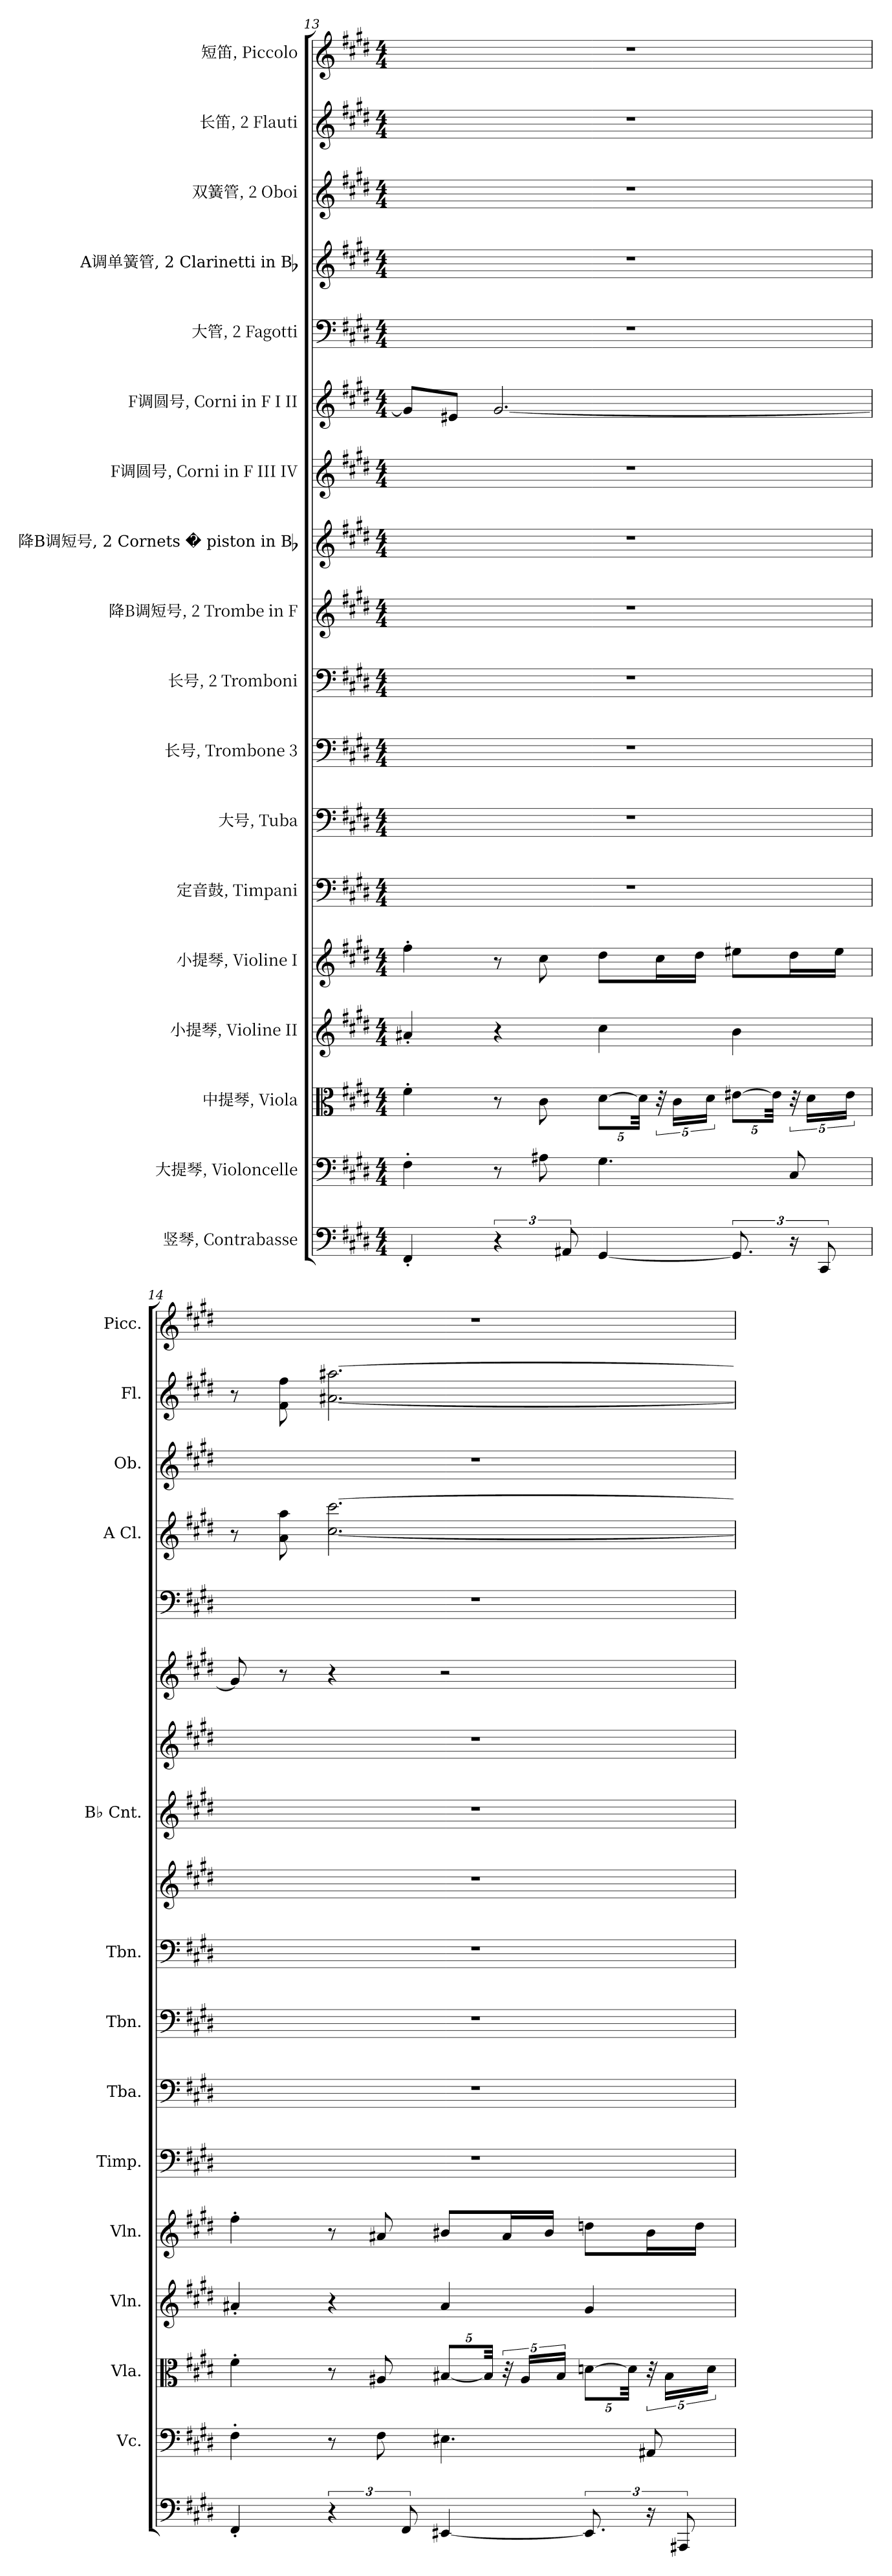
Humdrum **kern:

**kern	**kern	**kern	**kern	**kern	**kern	**kern	**kern	**kern	**kern	**kern	**kern	**kern	**kern	**kern	**kern	**kern	**kern
*part18	*part17	*part16	*part15	*part14	*part13	*part12	*part11	*part10	*part9	*part8	*part7	*part6	*part5	*part4	*part3	*part2	*part1
*staff18	*staff17	*staff16	*staff15	*staff14	*staff13	*staff12	*staff11	*staff10	*staff9	*staff8	*staff7	*staff6	*staff5	*staff4	*staff3	*staff2	*staff1
*I"竖琴, Contrabasse	*I"大提琴, Violoncelle	*I"中提琴, Viola	*I"小提琴, Violine II	*I"小提琴, Violine I	*I"定音鼓, Timpani	*I"大号, Tuba	*I"长号, Trombone 3	*I"长号, 2 Tromboni	*I"降B调短号, 2 Trombe in F	*I"降B调短号, 2 Cornets � piston in Bb	*I"F调圆号, Corni in F III IV	*I"F调圆号, Corni in F I II	*I"大管, 2 Fagotti	*I"A调单簧管, 2 Clarinetti in Bb	*I"双簧管, 2 Oboi	*I"长笛, 2 Flauti	*I"短笛, Piccolo
*	*I'Vc.	*I'Vla.	*I'Vln.	*I'Vln.	*I'Timp.	*I'Tba.	*I'Tbn.	*I'Tbn.	*	*I'B♭ Cnt.	*	*	*	*I'A Cl.	*I'Ob.	*I'Fl.	*I'Picc.
*clefF4	*clefF4	*clefC3	*clefG2	*clefG2	*clefF4	*clefF4	*clefF4	*clefF4	*clefG2	*clefG2	*clefG2	*clefG2	*clefF4	*clefG2	*clefG2	*clefG2	*clefG2
*	*	*	*	*	*	*	*	*	*ITrd1c2	*ITrd1c2	*ITrd4c7	*ITrd4c7	*	*ITrd2c3	*	*	*ITrd-7c-12
*k[f#c#g#d#]	*k[f#c#g#d#]	*k[f#c#g#d#]	*k[f#c#g#d#]	*k[f#c#g#d#]	*k[f#c#g#d#]	*k[f#c#g#d#]	*k[f#c#g#d#]	*k[f#c#g#d#]	*k[f#c#]	*k[f#c#]	*k[f#c#g#]	*k[f#c#g#]	*k[f#c#g#d#]	*k[f#c#g#d#a#e#b#]	*k[f#c#g#d#]	*k[f#c#g#d#]	*k[f#c#g#d#]
*M4/4	*M4/4	*M4/4	*M4/4	*M4/4	*M4/4	*M4/4	*M4/4	*M4/4	*M4/4	*M4/4	*M4/4	*M4/4	*M4/4	*M4/4	*M4/4	*M4/4	*M4/4
*MM122	*MM122	*MM122	*MM122	*MM122	*MM122	*MM122	*MM122	*MM122	*MM122	*MM122	*MM122	*MM122	*MM122	*MM122	*MM122	*MM122	*MM122
=13	=13	=13	=13	=13	=13	=13	=13	=13	=13	=13	=13	=13	=13	=13	=13	=13	=13
4FF#'/	4F#'\	4f#'\	4a#X'/	4ff#'\	1r	1r	1r	1r	1r	1r	1r	8c#/L]	1r	1r	1r	1r	1r
.	.	.	.	.	.	.	.	.	.	.	.	8A#X/J	.	.	.	.	.
6r	8r	8r	4r	8r	.	.	.	.	.	.	.	[2.c#/	.	.	.	.	.
.	8A#X\	8c#\	.	8cc#\	.	.	.	.	.	.	.	.	.	.	.	.	.
12AA#X/	.	.	.	.	.	.	.	.	.	.	.	.	.	.	.	.	.
[4GG#/	4.G#\	[10d#\L	4cc#\	8dd#\L	.	.	.	.	.	.	.	.	.	.	.	.	.
.	.	40d#\Jkk]	.	.	.	.	.	.	.	.	.	.	.	.	.	.	.
.	.	40r	.	16cc#\L	.	.	.	.	.	.	.	.	.	.	.	.	.
.	.	20c#\LL	.	.	.	.	.	.	.	.	.	.	.	.	.	.	.
.	.	.	.	16dd#\JJ	.	.	.	.	.	.	.	.	.	.	.	.	.
.	.	20d#\JJ	.	.	.	.	.	.	.	.	.	.	.	.	.	.	.
12.GG#/]	.	[10e#X\L	4b\	8ee#X\L	.	.	.	.	.	.	.	.	.	.	.	.	.
.	.	40e#\Jkk]	.	.	.	.	.	.	.	.	.	.	.	.	.	.	.
24r	8C#/	40r	.	16dd#\L	.	.	.	.	.	.	.	.	.	.	.	.	.
.	.	20d#\LL	.	.	.	.	.	.	.	.	.	.	.	.	.	.	.
12CC#/	.	.	.	.	.	.	.	.	.	.	.	.	.	.	.	.	.
.	.	.	.	16ee#\JJ	.	.	.	.	.	.	.	.	.	.	.	.	.
.	.	20e#\JJ	.	.	.	.	.	.	.	.	.	.	.	.	.	.	.
!!LO:PB:g=z
=14	=14	=14	=14	=14	=14	=14	=14	=14	=14	=14	=14	=14	=14	=14	=14	=14	=14
*	*	*	*	*	*	*	*	*	*	*	*	*	*	*	*	*	*MM122
4FF#'/	4F#'\	4f#'\	4a#X'/	4ff#'\	1r	1r	1r	1r	1r	1r	1r	8c#/]	1r	8r	1r	8r	1r
.	.	.	.	.	.	.	.	.	.	.	.	8r	.	8f#\ 8ff#\	.	8f#\ 8ff#\	.
6r	8r	8r	4r	8r	.	.	.	.	.	.	.	4r	.	[2.a#\ [2.aa#\	.	[2.a#X\ [2.aa#X\	.
.	8F#\	8A#X/	.	8a#X/	.	.	.	.	.	.	.	.	.	.	.	.	.
12FF#/	.	.	.	.	.	.	.	.	.	.	.	.	.	.	.	.	.
[4EE#X/	4.E#X\	[10B#X/L	4a#/	8b#X/L	.	.	.	.	.	.	.	2r	.	.	.	.	.
.	.	40B#/Jkk]	.	.	.	.	.	.	.	.	.	.	.	.	.	.	.
.	.	40r	.	16a#/L	.	.	.	.	.	.	.	.	.	.	.	.	.
.	.	20A#/LL	.	.	.	.	.	.	.	.	.	.	.	.	.	.	.
.	.	.	.	16b#/JJ	.	.	.	.	.	.	.	.	.	.	.	.	.
.	.	20B#/JJ	.	.	.	.	.	.	.	.	.	.	.	.	.	.	.
12.EE#/]	.	[10dn\L	4g#/	8ddn\L	.	.	.	.	.	.	.	.	.	.	.	.	.
.	.	40d\Jkk]	.	.	.	.	.	.	.	.	.	.	.	.	.	.	.
24r	8AA#X/	40r	.	16b#\L	.	.	.	.	.	.	.	.	.	.	.	.	.
.	.	20B#\LL	.	.	.	.	.	.	.	.	.	.	.	.	.	.	.
12AAA#X/	.	.	.	.	.	.	.	.	.	.	.	.	.	.	.	.	.
.	.	.	.	16dd\JJ	.	.	.	.	.	.	.	.	.	.	.	.	.
.	.	20d\JJ	.	.	.	.	.	.	.	.	.	.	.	.	.	.	.
=	=	=	=	=	=	=	=	=	=	=	=	=	=	=	=	=	=
*-	*-	*-	*-	*-	*-	*-	*-	*-	*-	*-	*-	*-	*-	*-	*-	*-	*-
